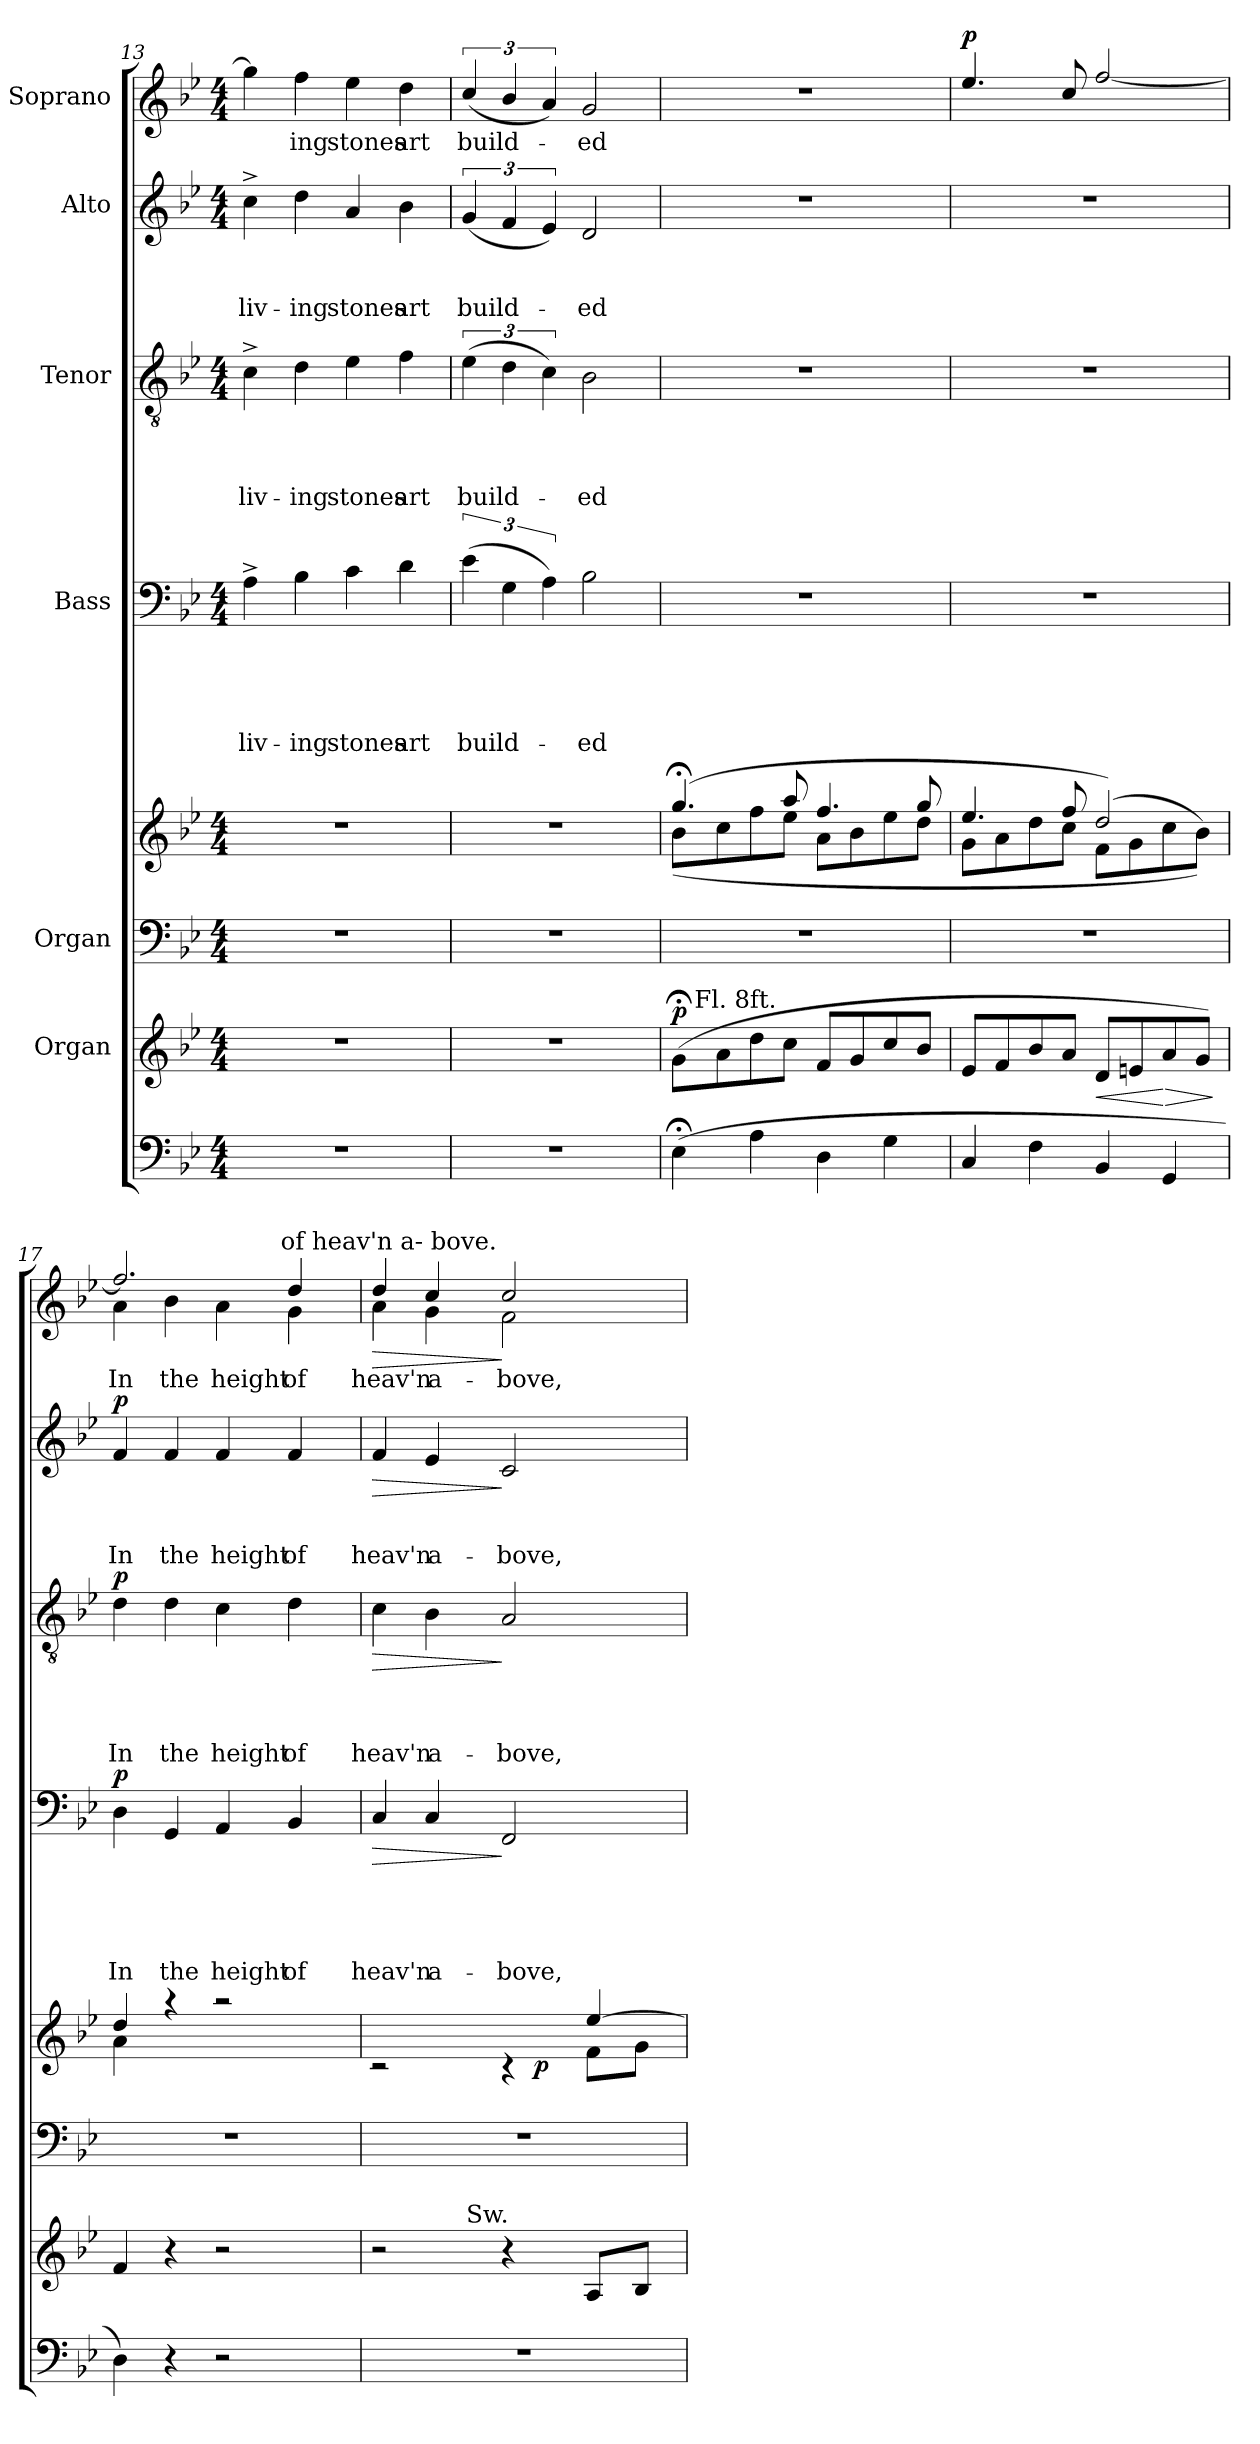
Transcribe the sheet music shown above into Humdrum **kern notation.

**kern	**kern	**dynam	**kern	**kern	**dynam	**kern	**text	**text	**text	**text	**text	**dynam	**kern	**text	**text	**text	**text	**dynam	**kern	**text	**text	**text	**dynam	**kern	**text	**dynam
*part8	*part7	*part7	*part6	*part5	*part5	*part4	*part4	*part4	*part4	*part4	*part4	*part4	*part3	*part3	*part3	*part3	*part3	*part3	*part2	*part2	*part2	*part2	*part2	*part1	*part1	*part1
*staff8	*staff7	*staff7	*staff6	*staff5	*staff5	*staff4	*staff4	*staff4	*staff4	*staff4	*staff4	*staff4	*staff3	*staff3	*staff3	*staff3	*staff3	*staff3	*staff2	*staff2	*staff2	*staff2	*staff2	*staff1	*staff1	*staff1
*	*I"Organ	*	*I"Organ	*	*	*I"Bass	*	*	*	*	*	*	*I"Tenor	*	*	*	*	*	*I"Alto	*	*	*	*	*I"Soprano	*	*
*clefF4	*clefG2	*	*clefF4	*clefG2	*	*clefF4	*	*	*	*	*	*	*clefGv2	*	*	*	*	*	*clefG2	*	*	*	*	*clefG2	*	*
*k[b-e-]	*k[b-e-]	*	*k[b-e-]	*k[b-e-]	*	*k[b-e-]	*	*	*	*	*	*	*k[b-e-]	*	*	*	*	*	*k[b-e-]	*	*	*	*	*k[b-e-]	*	*
*B-:	*B-:	*	*B-:	*B-:	*	*B-:	*	*	*	*	*	*	*B-:	*	*	*	*	*	*B-:	*	*	*	*	*B-:	*	*
*M4/4	*M4/4	*	*M4/4	*M4/4	*	*M4/4	*	*	*	*	*	*	*M4/4	*	*	*	*	*	*M4/4	*	*	*	*	*M4/4	*	*
=13	=13	=13	=13	=13	=13	=13	=13	=13	=13	=13	=13	=13	=13	=13	=13	=13	=13	=13	=13	=13	=13	=13	=13	=13	=13	=13
!	!	!	!	!	!	!	!	!	!	!	!LO:LY:b	!	!	!	!	!	!LO:LY:b	!	!	!	!	!LO:LY:b	!	!	!	!
1r	1r	.	1r	1r	.	4A^>\	.	.	.	.	liv-	.	4c^>\	.	.	.	liv-	.	4cc^>\	.	.	liv-	.	4gg\]	.	.
!	!	!	!	!	!	!	!	!	!	!	!LO:LY:b:rj	!	!	!	!	!	!LO:LY:b:rj	!	!	!	!	!LO:LY:b:rj	!	!	!LO:LY:b	!
.	.	.	.	.	.	4B-\	.	.	.	.	-ing	.	4d\	.	.	.	-ing	.	4dd\	.	.	-ing	.	4ff\	-ing	.
!	!	!	!	!	!	!	!	!	!	!	!LO:LY:b	!	!	!	!	!	!LO:LY:b	!	!	!	!	!LO:LY:b	!	!	!LO:LY:b	!
.	.	.	.	.	.	4c\	.	.	.	.	stones	.	4e-\	.	.	.	stones	.	4a/	.	.	stones	.	4ee-\	stones	.
!	!	!	!	!	!	!	!	!	!	!	!LO:LY:b	!	!	!	!	!	!LO:LY:b	!	!	!	!	!LO:LY:b	!	!	!LO:LY:b	!
.	.	.	.	.	.	4d\	.	.	.	.	art	.	4f\	.	.	.	art	.	4b-\	.	.	art	.	4dd\	art	.
=14	=14	=14	=14	=14	=14	=14	=14	=14	=14	=14	=14	=14	=14	=14	=14	=14	=14	=14	=14	=14	=14	=14	=14	=14	=14	=14
!	!	!	!	!	!	!	!	!	!	!	!LO:LY:b	!	!	!	!	!	!LO:LY:b	!	!	!	!	!LO:LY:b	!	!	!LO:LY:b	!
1r	1r	.	1r	1r	.	(>6e-\	.	.	.	.	build-	.	(>6e-\	.	.	.	build-	.	(<6g/	.	.	build-	.	(<6cc/	build-	.
.	.	.	.	.	.	6G\	.	.	.	.	.	.	6d\	.	.	.	.	.	6f/	.	.	.	.	6b-/	.	.
.	.	.	.	.	.	6A\)	.	.	.	.	.	.	6c\)	.	.	.	.	.	6e-/)	.	.	.	.	6a/)	.	.
!	!	!	!	!	!	!	!	!	!	!	!LO:LY:b	!	!	!	!	!	!LO:LY:b	!	!	!	!	!LO:LY:b	!	!	!LO:LY:b	!
.	.	.	.	.	.	2B-\	.	.	.	.	-ed	.	2B-\	.	.	.	-ed	.	2d/	.	.	-ed	.	2g/	-ed	.
=15	=15	=15	=15	=15	=15	=15	=15	=15	=15	=15	=15	=15	=15	=15	=15	=15	=15	=15	=15	=15	=15	=15	=15	=15	=15	=15
*	*	*	*	*^	*	*	*	*	*	*	*	*	*	*	*	*	*	*	*	*	*	*	*	*	*	*
!	!	!LO:DY:a	!	!	!	!	!	!	!	!	!	!	!	!	!	!	!	!	!	!	!	!	!	!	!	!	!
*	*^	*	*	*	*	*	*	*	*	*	*	*	*	*	*	*	*	*	*	*	*	*	*	*	*	*	*
(>4E-;<\	(>8g;<\L	16ryy	p	1r	(4.gg;</	(<8b-\L	.	1r	.	.	.	.	.	.	1r	.	.	.	.	.	1r	.	.	.	.	1r	.	.
!	!	!LO:TX:a:t=Fl. 8ft.	!	!	!	!	!	!	!	!	!	!	!	!	!	!	!	!	!	!	!	!	!	!	!	!	!	!
.	.	2...ryy	.	.	.	.	.	.	.	.	.	.	.	.	.	.	.	.	.	.	.	.	.	.	.	.	.	.
.	8a\	.	.	.	.	8cc\	.	.	.	.	.	.	.	.	.	.	.	.	.	.	.	.	.	.	.	.	.	.
4A\	8dd\	.	.	.	.	8ff\	.	.	.	.	.	.	.	.	.	.	.	.	.	.	.	.	.	.	.	.	.	.
.	8cc\J	.	.	.	8aa/	8ee-\J	.	.	.	.	.	.	.	.	.	.	.	.	.	.	.	.	.	.	.	.	.	.
4D\	8f/L	.	.	.	4.ff/	8a\L	.	.	.	.	.	.	.	.	.	.	.	.	.	.	.	.	.	.	.	.	.	.
.	8g/	.	.	.	.	8b-\	.	.	.	.	.	.	.	.	.	.	.	.	.	.	.	.	.	.	.	.	.	.
4G\	8cc/	.	.	.	.	8ee-\	.	.	.	.	.	.	.	.	.	.	.	.	.	.	.	.	.	.	.	.	.	.
.	8b-/J	.	.	.	8gg/	8dd\J	.	.	.	.	.	.	.	.	.	.	.	.	.	.	.	.	.	.	.	.	.	.
=16	=16	=16	=16	=16	=16	=16	=16	=16	=16	=16	=16	=16	=16	=16	=16	=16	=16	=16	=16	=16	=16	=16	=16	=16	=16	=16	=16	=16
!	!	!	!	!	!	!	!	!	!	!	!	!	!	!	!	!	!	!	!	!	!	!	!	!	!	!	!	!LO:DY:a
*	*v	*v	*	*	*	*	*	*	*	*	*	*	*	*	*	*	*	*	*	*	*	*	*	*	*	*	*	*
4C/	8e-/L	.	1r	4.ee-/	8g\L	.	1r	.	.	.	.	.	.	1r	.	.	.	.	.	1r	.	.	.	.	4.ee-/	.	p
.	8f/	.	.	.	8a\	.	.	.	.	.	.	.	.	.	.	.	.	.	.	.	.	.	.	.	.	.	.
4F\	8b-/	.	.	.	8dd\	.	.	.	.	.	.	.	.	.	.	.	.	.	.	.	.	.	.	.	.	.	.
.	8a/J	.	.	8ff/	8cc\J	.	.	.	.	.	.	.	.	.	.	.	.	.	.	.	.	.	.	.	8cc/	.	.
!	!	!LO:HP:b	!	!	!	!	!	!	!	!	!	!	!	!	!	!	!	!	!	!	!	!	!	!	!	!	!
4BB-/	8d/L	<	.	(2dd/)	8f\L	.	.	.	.	.	.	.	.	.	.	.	.	.	.	.	.	.	.	.	[<2ff/	.	.
.	8en/	.	.	.	8g\	.	.	.	.	.	.	.	.	.	.	.	.	.	.	.	.	.	.	.	.	.	.
!	!	!LO:HP:n=1:b	!	!	!	!	!	!	!	!	!	!	!	!	!	!	!	!	!	!	!	!	!	!	!	!	!
4GG/	8a/	[ >	.	.	8cc\	.	.	.	.	.	.	.	.	.	.	.	.	.	.	.	.	.	.	.	.	.	.
.	8g/J)	.	.	.	8b-\J))	.	.	.	.	.	.	.	.	.	.	.	.	.	.	.	.	.	.	.	.	.	.
*	*	*	*	*v	*v	*	*	*	*	*	*	*	*	*	*	*	*	*	*	*	*	*	*	*	*	*	*
.	.	]	.	.	.	.	.	.	.	.	.	.	.	.	.	.	.	.	.	.	.	.	.	.	.	.
!!LO:PB:g=z
=17	=17	=17	=17	=17	=17	=17	=17	=17	=17	=17	=17	=17	=17	=17	=17	=17	=17	=17	=17	=17	=17	=17	=17	=17	=17	=17
*	*	*	*	*^	*	*	*	*	*	*	*	*	*	*	*	*	*	*	*	*	*	*	*	*	*	*
!	!	!	!	!	!	!	!	!	!	!	!	!LO:LY:b	!LO:DY:a	!	!	!	!	!LO:LY:b	!LO:DY:a	!	!	!	!LO:LY:b	!LO:DY:a	!	!LO:LY:b	!
*	*	*	*	*	*	*	*	*	*	*	*	*	*	*	*	*	*	*	*	*	*	*	*	*	*^	*	*
*	*	*	*	*	*	*	*	*	*	*	*	*	*	*	*	*	*	*	*	*	*	*	*	*	*	*^	*	*
4D\)	4f/	.	1r	4dd/	4a\	.	4D\	.	.	.	.	In	p	4d\	.	.	.	In	p	4f/	.	.	In	p	2.ff/]	4a\	3%2ryy	In	.
!	!	!	!	!	!	!	!	!	!	!	!	!LO:LY:b	!	!	!	!	!	!LO:LY:b	!	!	!	!	!LO:LY:b	!	!	!	!	!LO:LY:b	!
4r	4r	.	.	4raa	2.ryy	.	4GG/	.	.	.	.	the	.	4d\	.	.	.	the	.	4f/	.	.	the	.	.	4b-\	.	the	.
!	!	!	!	!	!	!	!	!	!	!	!	!LO:LY:b	!	!	!	!	!	!LO:LY:b	!	!	!	!	!LO:LY:b	!	!	!	!	!LO:LY:b	!
2r	2r	.	.	2raa	.	.	4AA/	.	.	.	.	height	.	4c\	.	.	.	height	.	4f/	.	.	height	.	.	4a\	.	height	.
.	.	.	.	.	.	.	.	.	.	.	.	.	.	.	.	.	.	.	.	.	.	.	.	.	.	.	24..ryy	.	.
!	!	!	!	!	!	!	!	!	!	!	!	!	!	!	!	!	!	!	!	!	!	!	!	!	!	!	!LO:TX:a:t=of heav'n a- bove.	!	!
.	.	.	.	.	.	.	.	.	.	.	.	.	.	.	.	.	.	.	.	.	.	.	.	.	.	.	6ryy	.	.
!	!	!	!	!	!	!	!	!	!	!	!	!LO:LY:b	!	!	!	!	!	!LO:LY:b	!	!	!	!	!LO:LY:b	!	!	!	!	!LO:LY:b	!
.	.	.	.	.	.	.	4BB-/	.	.	.	.	of	.	4d\	.	.	.	of	.	4f/	.	.	of	.	4dd/	4g\	.	of	.
.	.	.	.	.	.	.	.	.	.	.	.	.	.	.	.	.	.	.	.	.	.	.	.	.	.	.	12ryy	.	.
.	.	.	.	.	.	.	.	.	.	.	.	.	.	.	.	.	.	.	.	.	.	.	.	.	.	.	96ryy	.	.
=18	=18	=18	=18	=18	=18	=18	=18	=18	=18	=18	=18	=18	=18	=18	=18	=18	=18	=18	=18	=18	=18	=18	=18	=18	=18	=18	=18	=18	=18
!	!	!	!	!	!	!	!	!	!	!	!	!LO:LY:b	!LO:HP:b	!	!	!	!	!LO:LY:b	!LO:HP:b	!	!	!	!LO:LY:b	!LO:HP:b	!	!	!	!LO:LY:b	!LO:HP:b
*	*^	*	*	*	*^	*	*	*	*	*	*	*	*	*	*	*	*	*	*	*	*	*	*	*	*	*v	*v	*	*
1r	2r	3ryy	.	1r	2.ryy	2rc	2ryy	.	4C/	.	.	.	.	heav'n	>	4c\	.	.	.	heav'n	>	4f/	.	.	heav'n	>	4dd/	4a\	heav'n	>
!	!	!	!	!	!	!	!	!	!	!	!	!	!	!LO:LY:b	!	!	!	!	!	!LO:LY:b	!	!	!	!	!LO:LY:b	!	!	!	!LO:LY:b	!
.	.	.	.	.	.	.	.	.	4C/	.	.	.	.	a-	.	4B-\	.	.	.	a-	.	4e-/	.	.	a-	.	4cc/	4g\	a-	.
.	.	48.ryy	.	.	.	.	.	.	.	.	.	.	.	.	.	.	.	.	.	.	.	.	.	.	.	.	.	.	.	.
!	!	!LO:TX:a:t=Sw.	!	!	!	!	!	!	!	!	!	!	!	!	!	!	!	!	!	!	!	!	!	!	!	!	!	!	!	!
.	.	3ryy	.	.	.	.	.	.	.	.	.	.	.	.	.	.	.	.	.	.	.	.	.	.	.	.	.	.	.	.
!	!	!	!	!	!	!	!	!	!	!	!	!	!	!LO:LY:b	!	!	!	!	!	!LO:LY:b	!	!	!	!	!LO:LY:b	!	!	!	!LO:LY:b	!
.	4r	.	.	.	.	4rc	16ryy	.	2FF/	.	.	.	.	-bove,	]	2A/	.	.	.	-bove,	]	2c/	.	.	-bove,	]	2cc/	2f\	-bove,	]
.	.	.	.	.	.	.	64ryy	.	.	.	.	.	.	.	.	.	.	.	.	.	.	.	.	.	.	.	.	.	.	.
!	!	!	!	!	!	!	!	!LO:DY:b	!	!	!	!	!	!	!	!	!	!	!	!	!	!	!	!	!	!	!	!	!	!
.	.	.	.	.	.	.	4ryy	p	.	.	.	.	.	.	.	.	.	.	.	.	.	.	.	.	.	.	.	.	.	.
.	.	6ryy	.	.	.	.	.	.	.	.	.	.	.	.	.	.	.	.	.	.	.	.	.	.	.	.	.	.	.	.
.	8A/L	.	.	.	[>4ee-/	8f\L	.	.	.	.	.	.	.	.	.	.	.	.	.	.	.	.	.	.	.	.	.	.	.	.
.	.	.	.	.	.	.	8ryy	.	.	.	.	.	.	.	.	.	.	.	.	.	.	.	.	.	.	.	.	.	.	.
.	.	12ryy	.	.	.	.	.	.	.	.	.	.	.	.	.	.	.	.	.	.	.	.	.	.	.	.	.	.	.	.
.	8B-/J	.	.	.	.	8g\J	.	.	.	.	.	.	.	.	.	.	.	.	.	.	.	.	.	.	.	.	.	.	.	.
.	.	24ryy	.	.	.	.	.	.	.	.	.	.	.	.	.	.	.	.	.	.	.	.	.	.	.	.	.	.	.	.
.	.	.	.	.	.	.	32.ryy	.	.	.	.	.	.	.	.	.	.	.	.	.	.	.	.	.	.	.	.	.	.	.
.	.	96ryy	.	.	.	.	.	.	.	.	.	.	.	.	.	.	.	.	.	.	.	.	.	.	.	.	.	.	.	.
*	*v	*v	*	*	*v	*v	*v	*	*	*	*	*	*	*	*	*	*	*	*	*	*	*	*	*	*	*	*v	*v	*	*
=	=	=	=	=	=	=	=	=	=	=	=	=	=	=	=	=	=	=	=	=	=	=	=	=	=	=
*-	*-	*-	*-	*-	*-	*-	*-	*-	*-	*-	*-	*-	*-	*-	*-	*-	*-	*-	*-	*-	*-	*-	*-	*-	*-	*-
